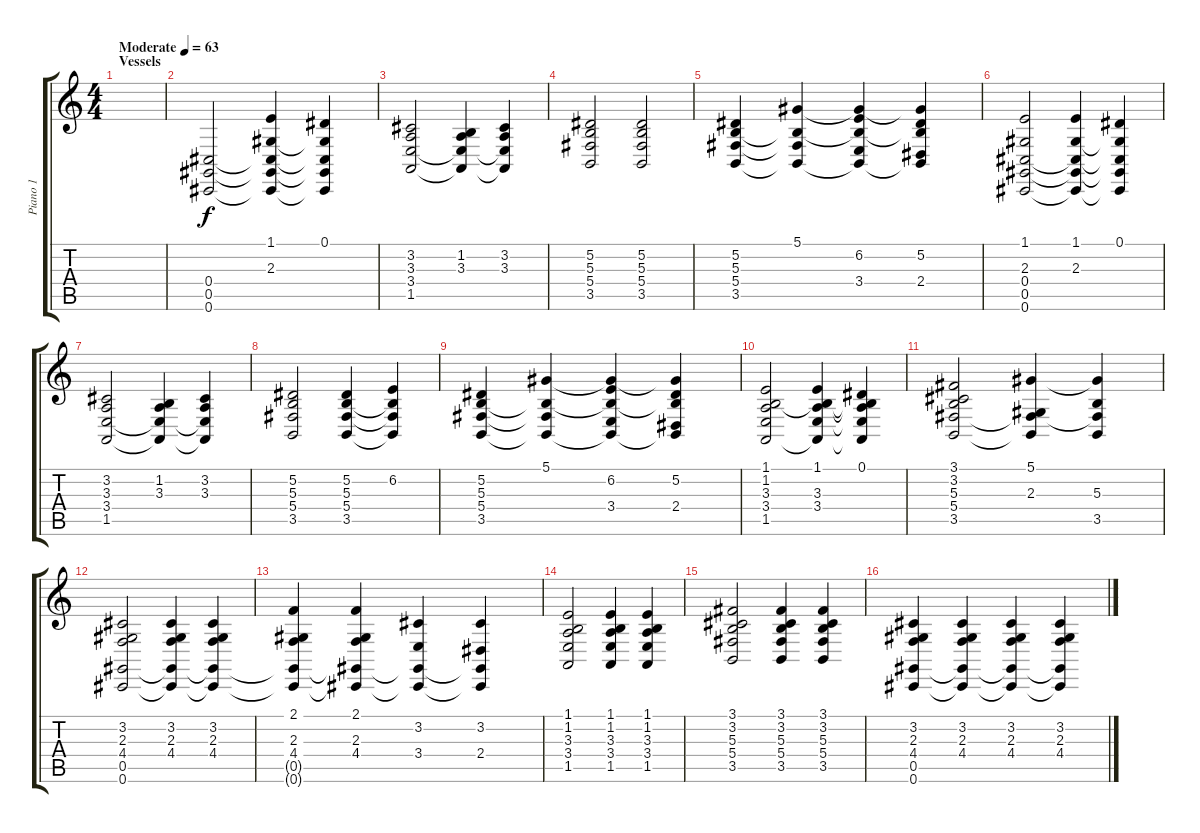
\track ("Piano 1" "Piano 1") {instrument acousticgrandpiano}
\staff {score tabs}
\tuning (Eb4 Bb3 Gb3 Db3 Ab2 Db2) {hide}
\ts (4 4)
\section ("" "Vessels")
\tempo (63 "Moderate")
\tempo 72
\tempo (63 "Moderate")
\clef g2
\ks c
|
(0.4 0.5 0.6).2{instrument acousticgrandpiano} (1.1 2.3 0.4{t} 0.5{t} 0.6{t}).4 (0.1 2.3{t} 0.4{t} 0.5{t} 0.6{t}).4 |
(3.2 3.3 3.4 1.5).2 (1.2 3.3 3.4{t} 1.5{t}).4 (3.2 3.3 3.4{t} 1.5{t}).4 |
(5.2 5.3 5.4 3.5).2 (5.2 5.3 5.4 3.5).2 |
(5.2 5.3 5.4 3.5).4 (5.1 5.3{t} 5.4{t} 3.5{t}).4 (5.1{t} 6.2 5.3{t} 3.4 3.5{t}).4 (5.1{t} 5.2 5.3{t} 2.4 3.5{t}).4 |
(1.1 2.3 0.4 0.5 0.6).2 (1.1 2.3 0.4{t} 0.5{t} 0.6{t}).4 (0.1 2.3{t} 0.4{t} 0.5{t} 0.6{t}).4 |
(3.2 3.3 3.4 1.5).2 (1.2 3.3 3.4{t} 1.5{t}).4 (3.2 3.3 3.4{t} 1.5{t}).4 |
(5.2 5.3 5.4 3.5).2 (5.2 5.3 5.4 3.5).4 (6.2 5.3{t} 5.4{t} 3.5{t}).4 |
(5.2 5.3 5.4 3.5).4 (5.1 5.3{t} 5.4{t} 3.5{t}).4 (5.1{t} 6.2 5.3{t} 3.4 3.5{t}).4 (5.1{t} 5.2 5.3{t} 2.4 3.5{t}).4 |
(1.1 1.2 3.3 3.4 1.5).2 (1.1 1.2{t} 3.3 3.4 1.5{t}).4 (0.1 1.2{t} 3.3{t} 3.4{t} 1.5{t}).4 |
(3.1 3.2 5.3 5.4 3.5).2 (5.1 2.3 5.4{t} 3.5{t}).4 (5.1{t} 5.3 5.4{t} 3.5).4 |
(3.2 2.3 4.4 0.5 0.6).2 (3.2 2.3 4.4 0.5{t} 0.6{t}).4 (3.2 2.3 4.4 0.5{t} 0.6{t}).4 |
(2.1 2.3 4.4 0.5{t} 0.6{t}).4 (2.1 2.3 4.4 0.5{t} 0.6{t}).4 (3.2 3.4 0.5{t} 0.6{t}).4 (3.2 2.4 0.5{t} 0.6{t}).4 |
(1.1 1.2 3.3 3.4 1.5).2 (1.1 1.2 3.3 3.4 1.5).4 (1.1 1.2 3.3 3.4 1.5).4 |
(3.1 3.2 5.3 5.4 3.5).2 (3.1 3.2 5.3 5.4 3.5).4 (3.1 3.2 5.3 5.4 3.5).4 |
(3.2 2.3 4.4 0.5 0.6).4 (3.2 2.3 4.4 0.5{t} 0.6{t}).4 (3.2 2.3 4.4 0.5{t} 0.6{t}).4 (3.2 2.3 4.4 0.5{t} 0.6{t}).4
